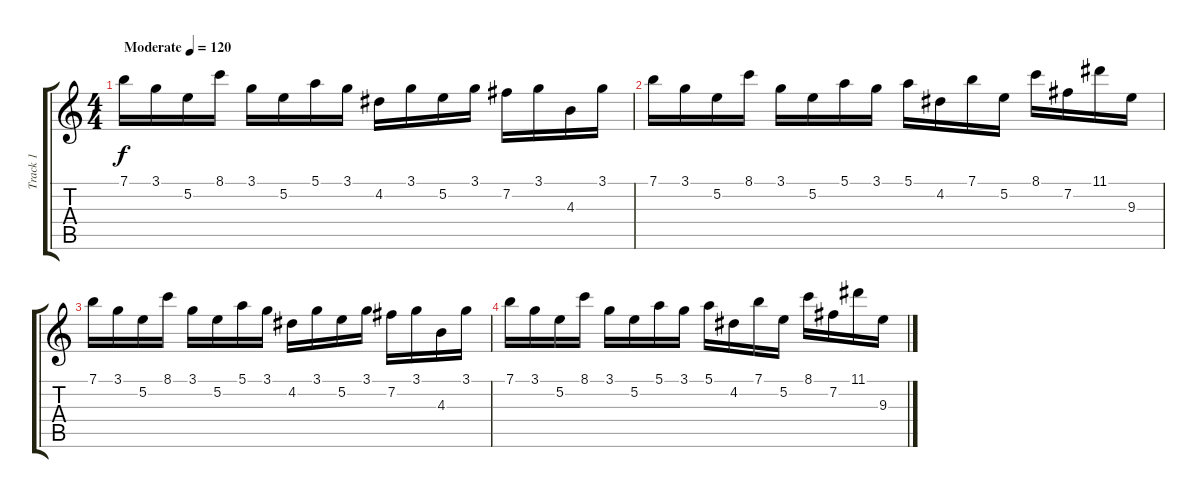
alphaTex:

\track ("Track 1" "Track 1") {instrument overdrivenguitar}
\staff {score tabs}
\tuning (E4 B3 G3 D3 A2 E2) {hide}
\ts (4 4)
\tempo (120 "Moderate")
\clef g2
\ks c
7.1.16{dy f instrument overdrivenguitar} 3.1.16 5.2.16 8.1.16 3.1.16 5.2.16 5.1.16 3.1.16 4.2.16 3.1.16 5.2.16 3.1.16 7.2.16 3.1.16 4.3.16 3.1.16 |
7.1.16 3.1.16 5.2.16 8.1.16 3.1.16 5.2.16 5.1.16 3.1.16 5.1.16 4.2.16 7.1.16 5.2.16 8.1.16 7.2.16 11.1.16 9.3.16 |
7.1.16 3.1.16 5.2.16 8.1.16 3.1.16 5.2.16 5.1.16 3.1.16 4.2.16 3.1.16 5.2.16 3.1.16 7.2.16 3.1.16 4.3.16 3.1.16 |
7.1.16 3.1.16 5.2.16 8.1.16 3.1.16 5.2.16 5.1.16 3.1.16 5.1.16 4.2.16 7.1.16 5.2.16 8.1.16 7.2.16 11.1.16 9.3.16
